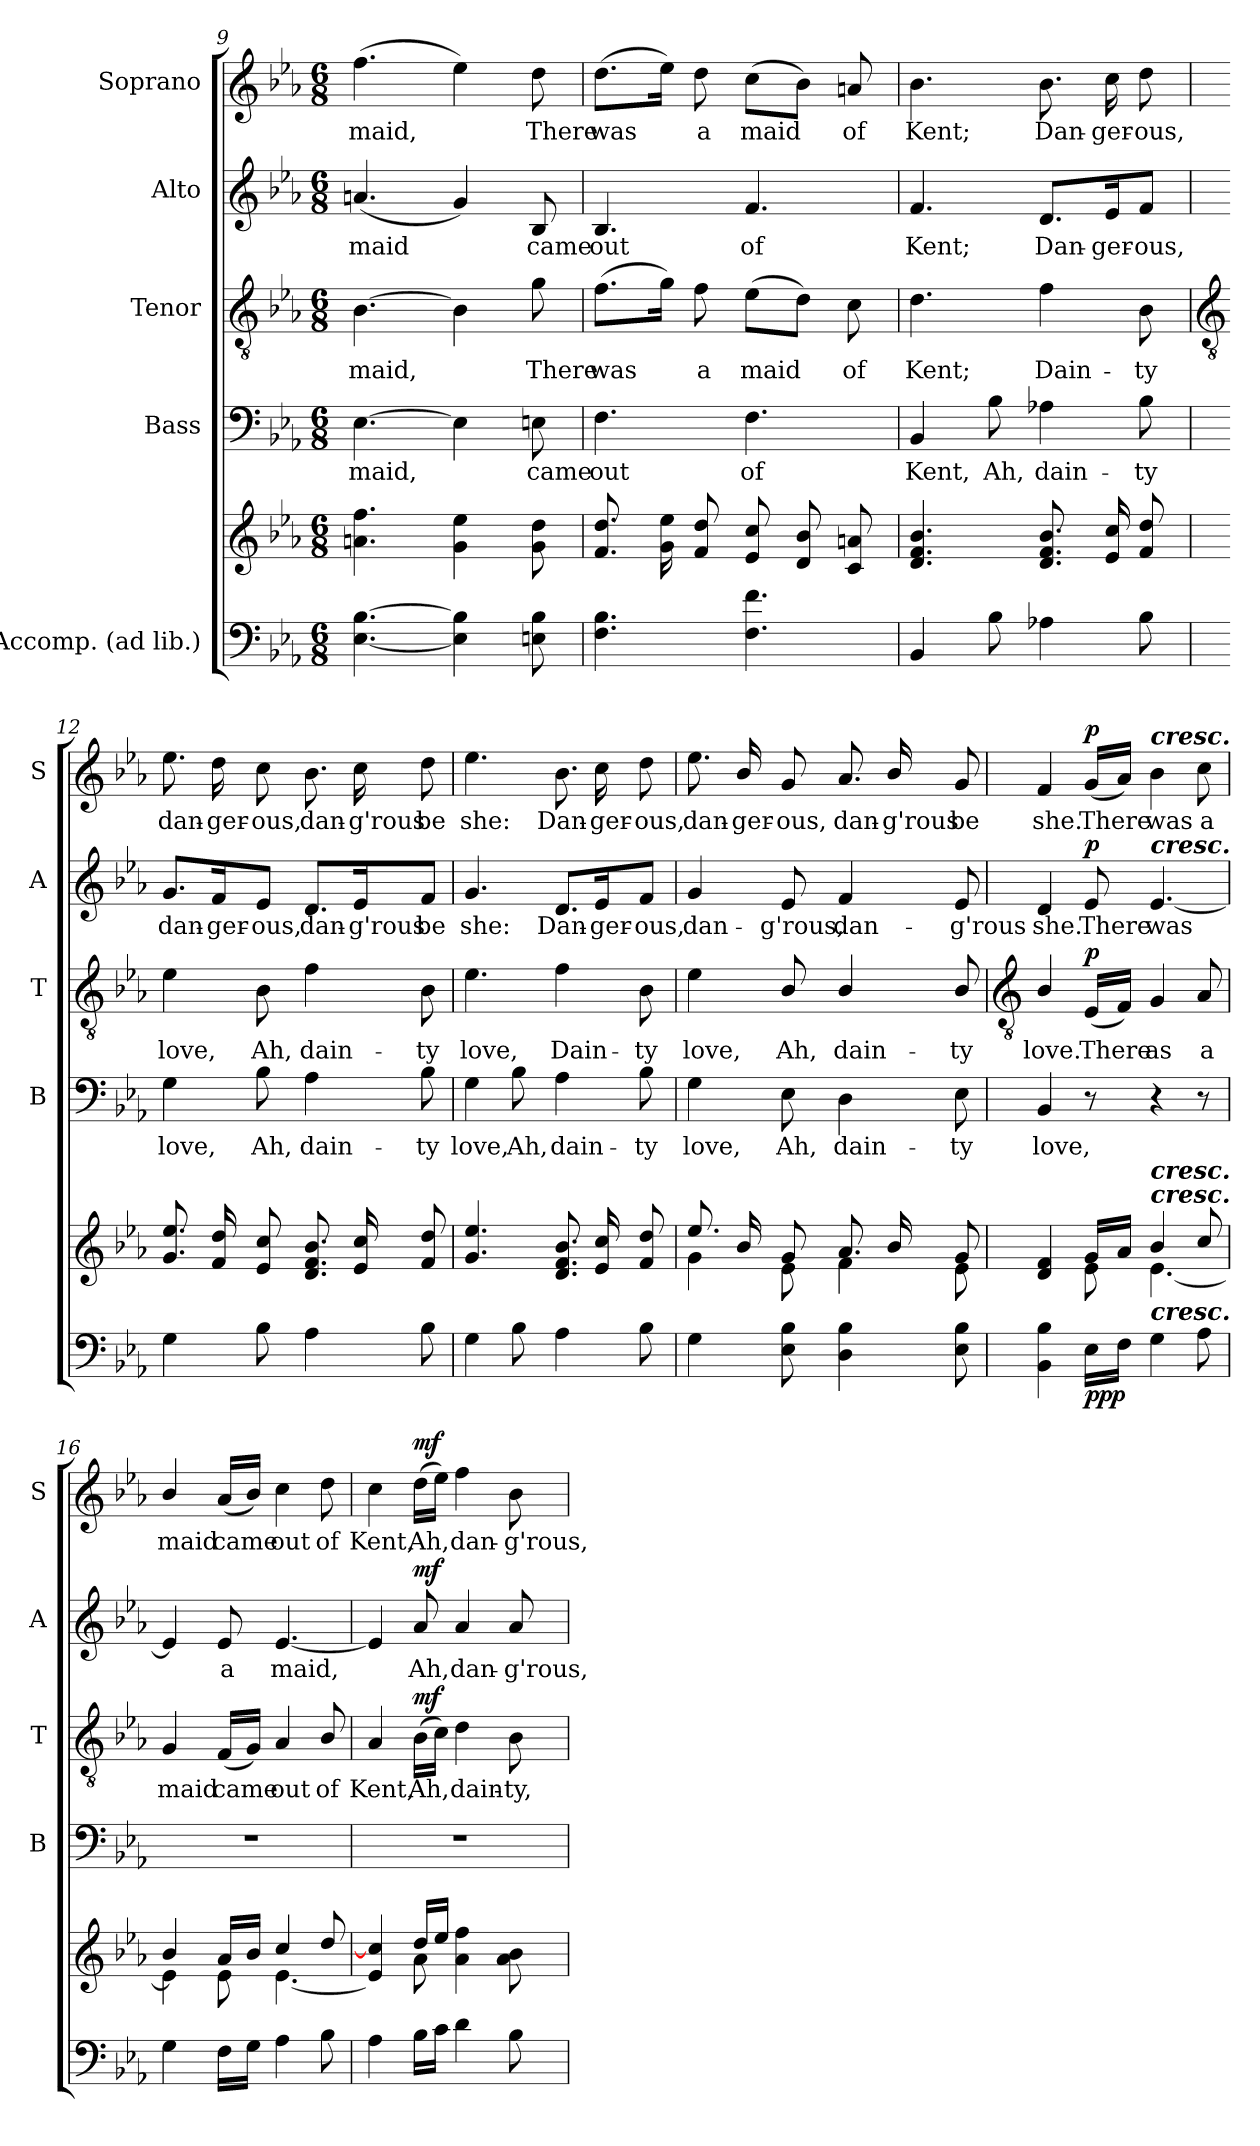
**kern	**kern	**dynam	**kern	**text	**kern	**text	**dynam	**kern	**text	**dynam	**kern	**text	**dynam
*part5	*part5	*part5	*part4	*part4	*part3	*part3	*part3	*part2	*part2	*part2	*part1	*part1	*part1
*staff6	*staff5	*staff5/6	*staff4	*staff4	*staff3	*staff3	*staff3	*staff2	*staff2	*staff2	*staff1	*staff1	*staff1
*I"Accomp. (ad lib.)	*	*	*I"Bass	*	*I"Tenor	*	*	*I"Alto	*	*	*I"Soprano	*	*
*	*	*	*I'B	*	*I'T	*	*	*I'A	*	*	*I'S	*	*
*clefF4	*clefG2	*	*clefF4	*	*clefGv2	*	*	*clefG2	*	*	*clefG2	*	*
*k[b-e-a-]	*k[b-e-a-]	*	*k[b-e-a-]	*	*k[b-e-a-]	*	*	*k[b-e-a-]	*	*	*k[b-e-a-]	*	*
*E-:	*E-:	*	*E-:	*	*E-:	*	*	*E-:	*	*	*E-:	*	*
*M6/8	*M6/8	*	*M6/8	*	*M6/8	*	*	*M6/8	*	*	*M6/8	*	*
=9	=9	=9	=9	=9	=9	=9	=9	=9	=9	=9	=9	=9	=9
!	!	!	!	!LO:LY:b	!	!LO:LY:b	!	!	!LO:LY:b	!	!	!LO:LY:b	!
[4.E- [4.B-	4.an 4.ff	.	[4.E-	maid,	[4.B-	maid,	.	(<4.an	maid	.	(>4.ff	maid,	.
4E-] 4B-]	4g 4ee-	.	4E-]	.	4B-]	.	.	4g)	.	.	4ee-)	.	.
!	!	!	!	!LO:LY:b	!	!LO:LY:b	!	!	!LO:LY:b	!	!	!LO:LY:b	!
8En 8B-	8g 8dd	.	8En	came	8g	There	.	8B-	came	.	8dd	There	.
=10	=10	=10	=10	=10	=10	=10	=10	=10	=10	=10	=10	=10	=10
!	!	!	!	!LO:LY:b	!	!LO:LY:b	!	!	!LO:LY:b	!	!	!LO:LY:b	!
4.F 4.B-	8.f 8.ddL	.	4.F	out	(>8.fL	was	.	4.B-	out	.	(>8.ddL	was	.
.	16g 16ee-L	.	.	.	16gJ)	.	.	.	.	.	16ee-J)	.	.
!	!	!	!	!	!	!LO:LY:b	!	!	!	!	!	!LO:LY:b	!
.	8f 8ddJ	.	.	.	8f	a	.	.	.	.	8dd	a	.
!	!	!	!	!LO:LY:b	!	!LO:LY:b	!	!	!LO:LY:b	!	!	!LO:LY:b	!
4.F 4.f	8e- 8ccL	.	4.F	of	(>8e-L	maid	.	4.f	of	.	(>8ccL	maid	.
.	8d 8b-	.	.	.	8dJ)	.	.	.	.	.	8b-J)	.	.
!	!	!	!	!	!	!LO:LY:b	!	!	!	!	!	!LO:LY:b	!
.	8c 8anJ	.	.	.	8c	of	.	.	.	.	8an	of	.
=11	=11	=11	=11	=11	=11	=11	=11	=11	=11	=11	=11	=11	=11
!	!	!	!	!LO:LY:b	!	!LO:LY:b	!	!	!LO:LY:b	!	!	!LO:LY:b	!
4BB-	4.d 4.f 4.b-	.	4BB-	Kent,	4.d	Kent;	.	4.f	Kent;	.	4.b-	Kent;	.
!	!	!	!	!LO:LY:b	!	!	!	!	!	!	!	!	!
8B-	.	.	8B-	Ah,	.	.	.	.	.	.	.	.	.
!	!	!	!	!LO:LY:b	!	!LO:LY:b	!	!	!LO:LY:b	!	!	!LO:LY:b	!
4A-X	8.d 8.f 8.b-L	.	4A-X	dain-	4f	Dain-	.	8.d/L	Dan-	.	8.b-	Dan-	.
!	!	!	!	!	!	!	!	!	!LO:LY:b	!	!	!LO:LY:b	!
.	16e- 16ccL	.	.	.	.	.	.	16e-/K	-ger-	.	16cc	-ger-	.
!	!	!	!	!LO:LY:b	!	!LO:LY:b	!	!	!LO:LY:b	!	!	!LO:LY:b	!
8B-	8f 8ddJ	.	8B-	-ty	8B-	-ty	.	8f/J	-ous,	.	8dd	-ous,	.
!!LO:LB:g=z
=12	=12	=12	=12	=12	=12	=12	=12	=12	=12	=12	=12	=12	=12
*	*	*	*	*	*clefGv2	*	*	*	*	*	*	*	*
*	*^	*	*	*	*	*	*	*	*	*	*	*	*
!	!	!LO:N:vis=1	!	!	!LO:LY:b	!	!LO:LY:b	!	!	!LO:LY:b	!	!	!LO:LY:b	!
4G	8.g/ 8.ee-/L	2.ryy	.	4G	love,	4e-	love,	.	8.g/L	dan-	.	8.ee-	dan-	.
!	!	!	!	!	!	!	!	!	!	!LO:LY:b	!	!	!LO:LY:b	!
.	16f/ 16dd/L	.	.	.	.	.	.	.	16f/K	-ger-	.	16dd	-ger-	.
!	!	!	!	!	!LO:LY:b	!	!LO:LY:b	!	!	!LO:LY:b	!	!	!LO:LY:b	!
8B-	8e-/ 8cc/J	.	.	8B-	Ah,	8B-	Ah,	.	8e-/J	-ous,	.	8cc	-ous,	.
!	!	!	!	!	!LO:LY:b	!	!LO:LY:b	!	!	!LO:LY:b	!	!	!LO:LY:b	!
4A-	8.d/ 8.f/ 8.b-/L	.	.	4A-	dain-	4f	dain-	.	8.d/L	dan-	.	8.b-	dan-	.
!	!	!	!	!	!	!	!	!	!	!LO:LY:b	!	!	!LO:LY:b	!
.	16e-/ 16cc/L	.	.	.	.	.	.	.	16e-/K	-g'rous	.	16cc	-g'rous	.
!	!	!	!	!	!LO:LY:b	!	!LO:LY:b	!	!	!LO:LY:b	!	!	!LO:LY:b	!
8B-	8f/ 8dd/J	.	.	8B-	-ty	8B-	-ty	.	8f/J	be	.	8dd	be	.
=13	=13	=13	=13	=13	=13	=13	=13	=13	=13	=13	=13	=13	=13	=13
!	!	!LO:N:vis=1	!	!	!LO:LY:b	!	!LO:LY:b	!	!	!LO:LY:b	!	!	!LO:LY:b	!
4G	4.g/ 4.ee-/	2.ryy	.	4G	love,	4.e-	love,	.	4.g	she:	.	4.ee-	she:	.
!	!	!	!	!	!LO:LY:b	!	!	!	!	!	!	!	!	!
8B-	.	.	.	8B-	Ah,	.	.	.	.	.	.	.	.	.
!	!	!	!	!	!LO:LY:b	!	!LO:LY:b	!	!	!LO:LY:b	!	!	!LO:LY:b	!
4A-	8.d/ 8.f/ 8.b-/L	.	.	4A-	dain-	4f	Dain-	.	8.d/L	Dan-	.	8.b-	Dan-	.
!	!	!	!	!	!	!	!	!	!	!LO:LY:b	!	!	!LO:LY:b	!
.	16e-/ 16cc/L	.	.	.	.	.	.	.	16e-/K	-ger-	.	16cc	-ger-	.
!	!	!	!	!	!LO:LY:b	!	!LO:LY:b	!	!	!LO:LY:b	!	!	!LO:LY:b	!
8B-	8f/ 8dd/J	.	.	8B-	-ty	8B-	-ty	.	8f/J	-ous,	.	8dd	-ous,	.
=14	=14	=14	=14	=14	=14	=14	=14	=14	=14	=14	=14	=14	=14	=14
!	!	!	!	!	!LO:LY:b	!	!LO:LY:b	!	!	!LO:LY:b	!	!	!LO:LY:b	!
4G	8.ee-/L	4g\	.	4G	love,	4e-	love,	.	4g	dan-	.	8.ee-	dan-	.
!	!	!	!	!	!	!	!	!	!	!	!	!	!LO:LY:b	!
.	16b-/L	.	.	.	.	.	.	.	.	.	.	16b-/	-ger-	.
!	!	!	!	!	!LO:LY:b	!	!LO:LY:b	!	!	!LO:LY:b	!	!	!LO:LY:b	!
8E- 8B-	8g/J	8e-\	.	8E-	Ah,	8B-/	Ah,	.	8e-	-g'rous,	.	8g	-ous,	.
!	!	!	!	!	!LO:LY:b	!	!LO:LY:b	!	!	!LO:LY:b	!	!	!LO:LY:b	!
4D 4B-	8.a-/L	4f\	.	4D	dain-	4B-/	dain-	.	4f	dan-	.	8.a-	dan-	.
!	!	!	!	!	!	!	!	!	!	!	!	!	!LO:LY:b	!
.	16b-/L	.	.	.	.	.	.	.	.	.	.	16b-/	-g'rous	.
!	!	!	!	!	!LO:LY:b	!	!LO:LY:b	!	!	!LO:LY:b	!	!	!LO:LY:b	!
8E- 8B-	8g/J	8e-\	.	8E-	-ty	8B-/	-ty	.	8e-	-g'rous	.	8g	be	.
!!LO:LB:g=z
=15	=15	=15	=15	=15	=15	=15	=15	=15	=15	=15	=15	=15	=15	=15
*	*	*	*	*	*	*clefGv2	*	*	*	*	*	*	*	*
!	!	!	!	!	!LO:LY:b	!	!LO:LY:b	!	!	!LO:LY:b	!	!	!LO:LY:b	!
4BB- 4B-	4d/ 4f/	4ryy	.	4BB-	love,	4B-/	love.	.	4d	she.	.	4f	she.	.
!	!	!	!LO:DY:b=2	!	!	!	!LO:LY:b	!	!	!LO:LY:b	!	!	!LO:LY:b	!
!	!	!	!LO:DY:n=1:b	!	!	!	!	!	!	!	!	!	!	!
!	!	!	!LO:DY:n=2:b	!	!	!	!	!LO:DY:b	!	!	!LO:DY:b	!	!	!LO:DY:b
16E-LL	16g/LL	8e-\	p p p	8r	.	(<16E-LL	There	p	8e-	There	p	(<16gLL	There	p
16FJJ	16a-/JJ	.	.	.	.	16FJJ)	.	.	.	.	.	16a-JJ)	.	.
!	!	!	!	!	!	!	!	!	!	!	!	!LO:TX:a:Bi:t=cresc.	!	!
!	!	!	!	!	!	!	!	!	!LO:TX:a:Bi:t=cresc.	!	!	!	!	!
!	!LO:TX:a:Bi:t=cresc.	!	!	!	!	!	!	!	!	!	!	!	!	!
!	!LO:TX:a:Bi:t=cresc.	!	!	!	!	!	!	!	!	!	!	!	!	!
!LO:TX:a:Bi:t=cresc.	!	!	!	!	!	!	!	!	!	!	!	!	!	!
!	!	!	!	!	!	!	!LO:LY:b	!	!	!LO:LY:b	!	!	!LO:LY:b	!
4G	4b-/	[4.e-\	.	4r	.	4G	as	.	[4.e-	was	.	4b-	was	.
!	!	!	!	!	!	!	!LO:LY:b	!	!	!	!	!	!LO:LY:b	!
8A-	8cc/	.	.	8r	.	8A-	a	.	.	.	.	8cc	a	.
=16	=16	=16	=16	=16	=16	=16	=16	=16	=16	=16	=16	=16	=16	=16
!	!	!	!	!LO:N:vis=1	!	!	!LO:LY:b	!	!	!	!	!	!LO:LY:b	!
4G	4b-/	4e-\]	.	2.r	.	4G	maid	.	4e-]	.	.	4b-/	maid	.
!	!	!	!	!	!	!	!LO:LY:b	!	!	!LO:LY:b	!	!	!LO:LY:b	!
16FLL	16a-/LL	8e-\	.	.	.	(<16FLL	came	.	8e-	a	.	(<16a-LL	came	.
16GJJ	16b-/JJ	.	.	.	.	16GJJ)	.	.	.	.	.	16b-JJ)	.	.
!	!	!	!	!	!	!	!LO:LY:b	!	!	!LO:LY:b	!	!	!LO:LY:b	!
4A-	4cc/	[4.e-\	.	.	.	4A-	out	.	[4.e-	maid,	.	4cc	out	.
!	!	!	!	!	!	!	!LO:LY:b	!	!	!	!	!	!LO:LY:b	!
8B-\	8dd/	.	.	.	.	8B-/	of	.	.	.	.	8dd	of	.
=17	=17	=17	=17	=17	=17	=17	=17	=17	=17	=17	=17	=17	=17	=17
!	!	!	!	!LO:N:vis=1	!	!	!LO:LY:b	!	!	!	!	!	!LO:LY:b	!
4A-	4ryy	4e-/] 4cc/]	.	2.r	.	4A-	Kent,	.	4e-]	.	.	4cc	Kent,	.
!	!	!	!LO:DY:b=2	!	!	!	!LO:LY:b	!	!	!LO:LY:b	!	!	!LO:LY:b	!
!	!	!	!LO:DY:n=1:b	!	!	!	!	!	!	!	!	!	!	!
!	!	!	!LO:DY:n=2:b	!	!	!	!	!LO:DY:b	!	!	!LO:DY:b	!	!	!LO:DY:b
16B-LL	16dd/LL	8a-\	mf mf mf	.	.	(>16B-LL	Ah,	mf	8a-	Ah,	mf	(>16ddLL	Ah,	mf
16cJJ	16ee-/JJ	.	.	.	.	16cJJ)	.	.	.	.	.	16ee-JJ)	.	.
!	!	!	!	!	!	!	!LO:LY:b	!	!	!LO:LY:b	!	!	!LO:LY:b	!
4d	4.ryy	4a-\ 4ff\	.	.	.	4d	dain-	.	4a-	dan-	.	4ff	dan-	.
!	!	!	!	!	!	!	!LO:LY:b	!	!	!LO:LY:b	!	!	!LO:LY:b	!
8B-	.	8a-\ 8b-\	.	.	.	8B-	-ty,	.	8a-	-g'rous,	.	8b-	-g'rous,	.
*	*v	*v	*	*	*	*	*	*	*	*	*	*	*	*
=	=	=	=	=	=	=	=	=	=	=	=	=	=
*-	*-	*-	*-	*-	*-	*-	*-	*-	*-	*-	*-	*-	*-
